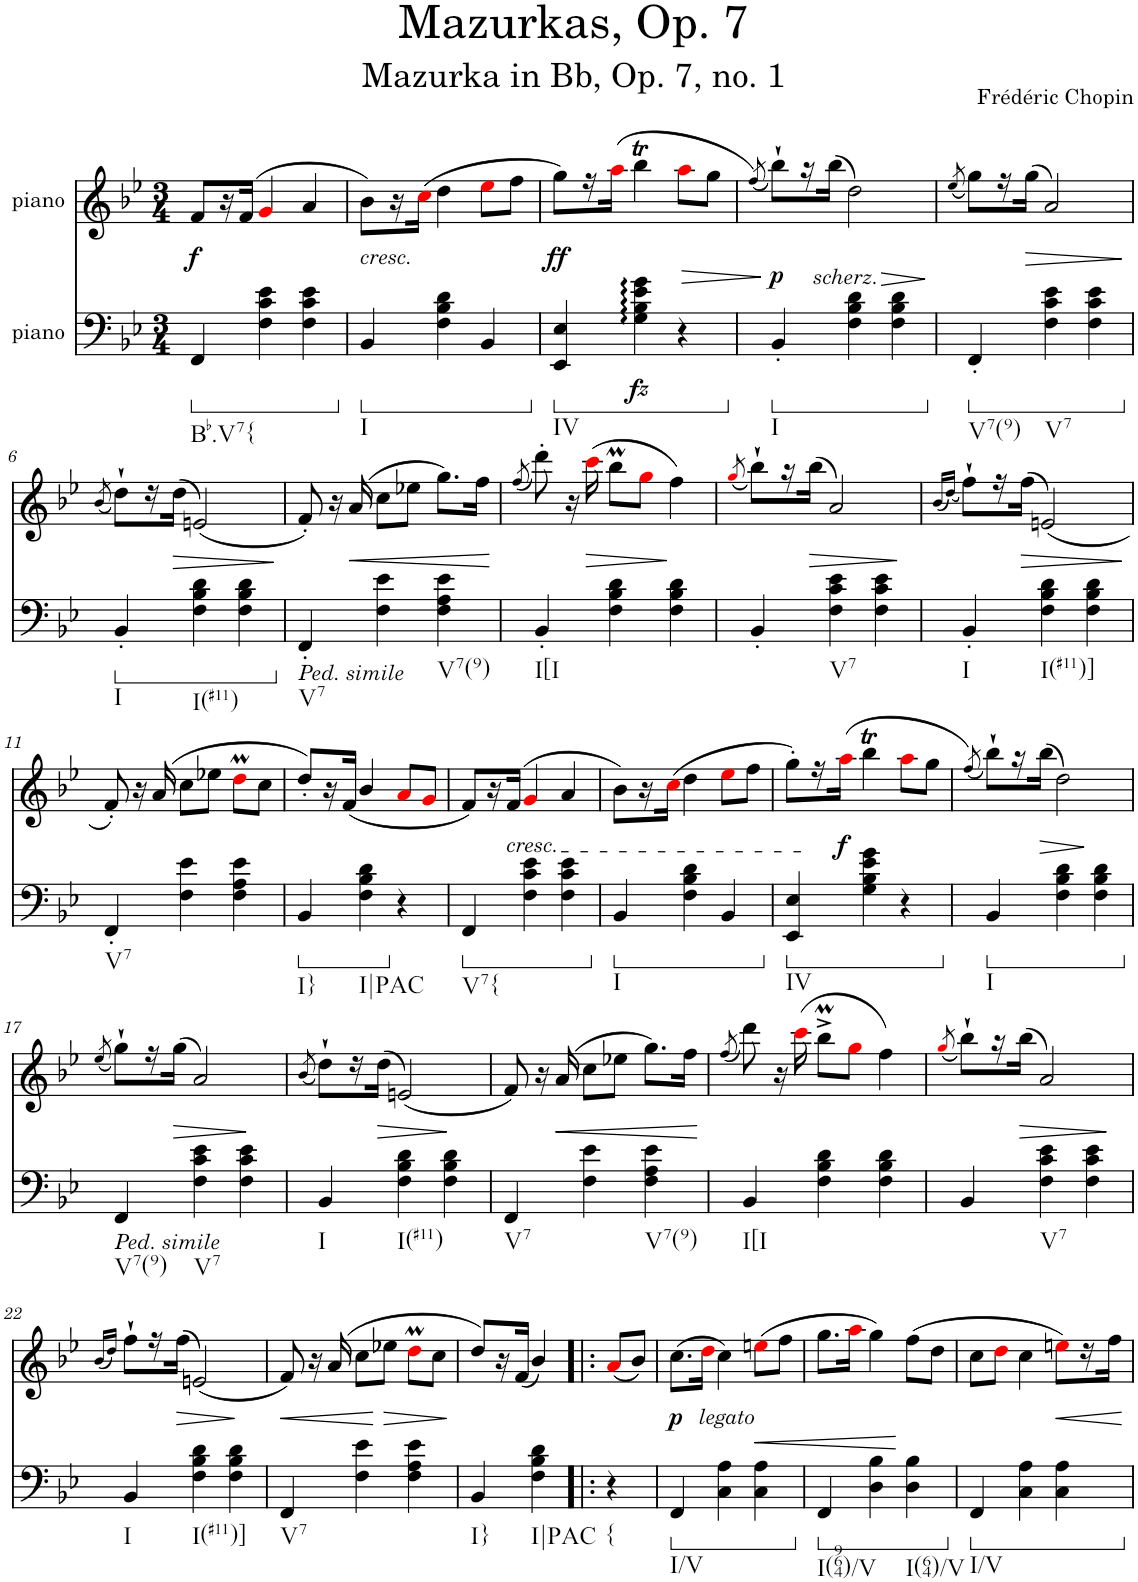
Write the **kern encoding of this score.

**kern	**dynam	**kern	**dynam
*part2	*part2	*part1	*part1
*staff2	*staff2	*staff1	*staff1
*I"piano	*	*I"piano	*
*I'Pno	*	*I'Pno	*
*clefF4	*	*clefG2	*
*k[b-e-]	*	*k[b-e-]	*
*B-:	*	*B-:	*
*M3/4	*	*M3/4	*
*ped	*	*	*
=1	=1	=1	=1
!LO:TX:b:t=Bb.V7{	!	!	!
!	!	!	!LO:DY:b
4FF/	.	8f/L	f
.	.	16r	.
.	.	(16f/JJ	.
4F\ 4c\ 4e-\	.	4gi/	.
4F\ 4c\ 4e-\	.	4a/	.
=2	=2	=2	=2
*Xped	*	*	*
*ped	*	*	*
!	!	!LO:TX:b:i:t=cresc.	!
!LO:TX:b:t=I	!	!	!
4BB-/	.	8b-\L)	.
.	.	16r	.
.	.	(16cci\JJ	.
4F\ 4B-\ 4d\	.	4dd\	.
4BB-/	.	8ee-i\L	.
.	.	8ff\J	.
=3	=3	=3	=3
*Xped	*	*	*
*ped	*	*	*
!LO:TX:b:t=IV	!	!	!
!	!	!	!LO:DY:b
4EE-/ 4E-/	.	8gg\L)	ff
.	.	16r	.
.	.	(16aai\JJ	.
!	!LO:DY:b	!	!
4G\ 4B-\ 4e-\ 4g\	fz	4bb-T\	.
!	!	!	!LO:HP:b
4r	.	8aai\L	>
.	.	8gg\J	.
.	.	.	]
=4	=4	=4	=4
.	.	(8qff/)	.
*Xped	*	*	*
*ped	*	*	*
!LO:TX:b:t=I	!	!	!
!	!	!	!LO:DY:b
4BB-'/	.	8bb-`\L)	p
.	.	16r	.
!	!	!LO:TX:b:i:t=scherz.	!
!	!	!	!LO:HP:b
.	.	(16bb-\JJ	>
4F\ 4B-\ 4d\	.	2dd\)	.
4F\ 4B-\ 4d\	.	.	.
.	.	.	]
=5	=5	=5	=5
.	.	(8qee-/	.
*Xped	*	*	*
*ped	*	*	*
!LO:TX:b:t=V7(9)	!	!	!
4FF'/	.	8gg\L)	.
.	.	16r	.
!	!	!	!LO:HP:b
.	.	(16gg\JJ	>
!LO:TX:b:t=V7	!	!	!
4F\ 4c\ 4e-\	.	2a/)	.
4F\ 4c\ 4e-\	.	.	.
.	.	.	]
!!LO:LB:g=z
=6	=6	=6	=6
.	.	(8qb-/	.
*Xped	*	*	*
*ped	*	*	*
!LO:TX:b:t=I	!	!	!
4BB-'/	.	8dd`\L)	.
.	.	16r	.
!	!	!	!LO:HP:b
.	.	(16dd\JJ	>
!LO:TX:b:t=I(#11)	!	!	!
4F\ 4B-\ 4d\	.	(2en/)	.
4F\ 4B-\ 4d\	.	.	.
.	.	.	]
=7	=7	=7	=7
*Xped	*	*	*
!LO:TX:b:i:t=Ped. simile	!	!	!
!LO:TX:b:t=V7	!	!	!
4FF'/	.	8f'/)	.
.	.	16r	.
!	!	!	!LO:HP:b
.	.	(16a/	<
4F\ 4e-\	.	8cc\L	.
.	.	8ee-X\J	.
!LO:TX:b:t=V7(9)	!	!	!
4F\ 4A\ 4e-\	.	8.gg\L)	.
.	.	16ff\Jk	.
.	.	.	[
=8	=8	=8	=8
.	.	(8qff/	.
!LO:TX:b:t=I[I	!	!	!
4BB-'/	.	8ddd'\)	.
.	.	16r	.
!	!	!	!LO:HP:b
.	.	(16ccci\	>
4F\ 4B-\ 4d\	.	8bb-M\L	.
.	.	8ggi\J	.
4F\ 4B-\ 4d\	.	4ff\)	]
=9	=9	=9	=9
.	.	(8qggi/	.
4BB-'/	.	8bb-`\L)	.
.	.	16r	.
!	!	!	!LO:HP:b
.	.	(16bb-\JJ	>
!LO:TX:b:t=V7	!	!	!
4F\ 4c\ 4e-\	.	2a/)	.
4F\ 4c\ 4e-\	.	.	.
.	.	.	]
=10	=10	=10	=10
.	.	(16qb-/LL	.
.	.	(16qdd/JJ)	.
!LO:TX:b:t=I	!	!	!
4BB-'/	.	8ff`\L)	.
.	.	16r	.
!	!	!	!LO:HP:b
.	.	(16ff\JJ	>
!LO:TX:b:t=I(#11)]	!	!	!
4F\ 4B-\ 4d\	.	(2en/)	.
4F\ 4B-\ 4d\	.	.	.
.	.	.	]
!!LO:LB:g=z
=11	=11	=11	=11
!LO:TX:b:t=V7	!	!	!
4FF'/	.	8f'/)	.
.	.	16r	.
.	.	(16a/	.
4F\ 4e-\	.	8cc\L	.
.	.	8ee-X\J	.
4F\ 4A\ 4e-\	.	8ddmi\L	.
.	.	8cc\J	.
=12	=12	=12	=12
*ped	*	*	*
!LO:TX:b:t=I}	!	!	!
4BB-/	.	8dd'/L)	.
.	.	16r	.
.	.	(16f/JJ	.
!LO:TX:b:t=I|PAC	!	!	!
4F\ 4B-\ 4d\	.	4b-/	.
*Xped	*	*	*
4r	.	8ai/L	.
.	.	8gi/J	.
=13	=13	=13	=13
*ped	*	*	*
!LO:TX:b:t=V7{	!	!	!
4FF/	.	8f/L)	.
.	.	16r	.
!	!	!LO:TX:b:i:t=cresc.	!
.	.	(16f/JJ	.
4F\ 4c\ 4e-\	.	4gi/	.
4F\ 4c\ 4e-\	.	4a/	.
=14	=14	=14	=14
*Xped	*	*	*
*ped	*	*	*
!LO:TX:b:t=I	!	!	!
4BB-/	.	8b-\L)	.
.	.	16r	.
.	.	(16cci\JJ	.
4F\ 4B-\ 4d\	.	4dd\	.
4BB-/	.	8ee-i\L	.
.	.	8ff\J	.
=15	=15	=15	=15
*Xped	*	*	*
*ped	*	*	*
!LO:TX:b:t=IV	!	!	!
4EE-/ 4E-/	.	8gg'\L)	.
.	.	16r	.
!	!	!	!LO:DY:b
.	.	(16aai\JJ	f
4G\ 4B-\ 4e-\ 4g\	.	4bb-T\	.
4r	.	8aai\L	.
.	.	8gg\J	.
=16	=16	=16	=16
.	.	(8qff/)	.
*Xped	*	*	*
*ped	*	*	*
!LO:TX:b:t=I	!	!	!
4BB-/	.	8bb-`\L)	.
.	.	16r	.
!	!	!	!LO:HP:b
.	.	(16bb-\JJ	>
4F\ 4B-\ 4d\	.	2dd\)	.
4F\ 4B-\ 4d\	.	.	.
.	.	.	]
!!LO:LB:g=z
=17	=17	=17	=17
.	.	(8qee-/	.
*Xped	*	*	*
!LO:TX:b:i:t=Ped. simile	!	!	!
!LO:TX:b:t=V7(9)	!	!	!
4FF/	.	8gg`\L)	.
.	.	16r	.
!	!	!	!LO:HP:b
.	.	(16gg\JJ	>
!LO:TX:b:t=V7	!	!	!
4F\ 4c\ 4e-\	.	2a/)	.
4F\ 4c\ 4e-\	.	.	.
.	.	.	]
=18	=18	=18	=18
.	.	(8qb-/	.
!LO:TX:b:t=I	!	!	!
4BB-/	.	8dd`\L)	.
.	.	16r	.
!	!	!	!LO:HP:b
.	.	(16dd\JJ	>
!LO:TX:b:t=I(#11)	!	!	!
4F\ 4B-\ 4d\	.	(2en/)	.
4F\ 4B-\ 4d\	.	.	.
.	.	.	]
=19	=19	=19	=19
!LO:TX:b:t=V7	!	!	!
4FF/	.	8f/)	.
.	.	16r	.
!	!	!	!LO:HP:b
.	.	(16a/	<
4F\ 4e-\	.	8cc\L	.
.	.	8ee-X\J	.
!LO:TX:b:t=V7(9)	!	!	!
4F\ 4A\ 4e-\	.	8.gg\L)	.
.	.	16ff\Jk	.
.	.	.	[
=20	=20	=20	=20
.	.	(8qff/	.
!LO:TX:b:t=I[I	!	!	!
4BB-/	.	8ddd\)	.
.	.	16r	.
.	.	(16ccci\	.
4F\ 4B-\ 4d\	.	8bb-M^\L	.
.	.	8ggi\J	.
4F\ 4B-\ 4d\	.	4ff\)	.
=21	=21	=21	=21
.	.	(8qggi/	.
4BB-/	.	8bb-`\L)	.
.	.	16r	.
!	!	!	!LO:HP:b
.	.	(16bb-\JJ	>
!LO:TX:b:t=V7	!	!	!
4F\ 4c\ 4e-\	.	2a/)	.
4F\ 4c\ 4e-\	.	.	.
.	.	.	]
!!LO:LB:g=z
=22	=22	=22	=22
.	.	(16qb-/LL	.
.	.	16qdd/JJ)	.
!LO:TX:b:t=I	!	!	!
4BB-/	.	8ff`\L	.
.	.	16r	.
!	!	!	!LO:HP:b
.	.	(16ff\JJ	>
!LO:TX:b:t=I(#11)]	!	!	!
4F\ 4B-\ 4d\	.	(2en/)	.
4F\ 4B-\ 4d\	.	.	.
.	.	.	]
=23	=23	=23	=23
!LO:TX:b:t=V7	!	!	!
!	!	!	!LO:HP:b
4FF/	.	8f/)	<
.	.	16r	.
.	.	(16a/	.
4F\ 4e-\	.	8cc\L	.
!	!	!	!LO:HP:n=1:b
.	.	8ee-X\J	[ >
4F\ 4A\ 4e-\	.	8ddmi\L	.
.	.	8cc\J	.
.	.	.	]
=24	=24	=24	=24
!LO:TX:b:t=I}	!	!	!
4BB-/	.	8dd/L)	.
.	.	16r	.
.	.	(16f/JJ	.
!LO:TX:b:t=I|PAC	!	!	!
4F\ 4B-\ 4d\	.	4b-/)	.
=24X1!|:	=24X1!|:	=24X1!|:	=24X1!|:
!LO:TX:b:t={	!	!	!
4r	.	(8ai/L	.
.	.	8b-/J)	.
=25	=25	=25	=25
*ped	*	*	*
!LO:TX:b:t=I/V	!	!	!
!	!	!	!LO:DY:b
4FF/	.	(8.cc\L	p
!	!	!LO:TX:b:i:t=legato	!
.	.	16ddi\Jk	.
4C\ 4A\	.	4cc\)	.
!	!	!	!LO:HP:b
4C\ 4A\	.	(8eeni\L	<
.	.	8ff\J	.
=26	=26	=26	=26
*Xped	*	*	*
*ped	*	*	*
!LO:TX:b:t=I(964)/V	!	!	!
4FF/	.	8.gg\L	.
.	.	16aai\Jk	.
4D\ 4B-\	.	4gg\)	.
!LO:TX:b:t=I(64)/V	!	!	!
4D\ 4B-\	.	(8ff\L	[
.	.	8dd\J	.
=27	=27	=27	=27
*Xped	*	*	*
*ped	*	*	*
!LO:TX:b:t=I/V	!	!	!
4FF/	.	8cc\L	.
.	.	8ddi\J	.
4C\ 4A\	.	4cc\	.
!	!	!	!LO:HP:b
4C\ 4A\	.	8eeni\L)	<
.	.	16r	.
.	.	16ff\JJ	.
.	.	.	[
*Xped	*	*	*
=	=	=	=
*-	*-	*-	*-
